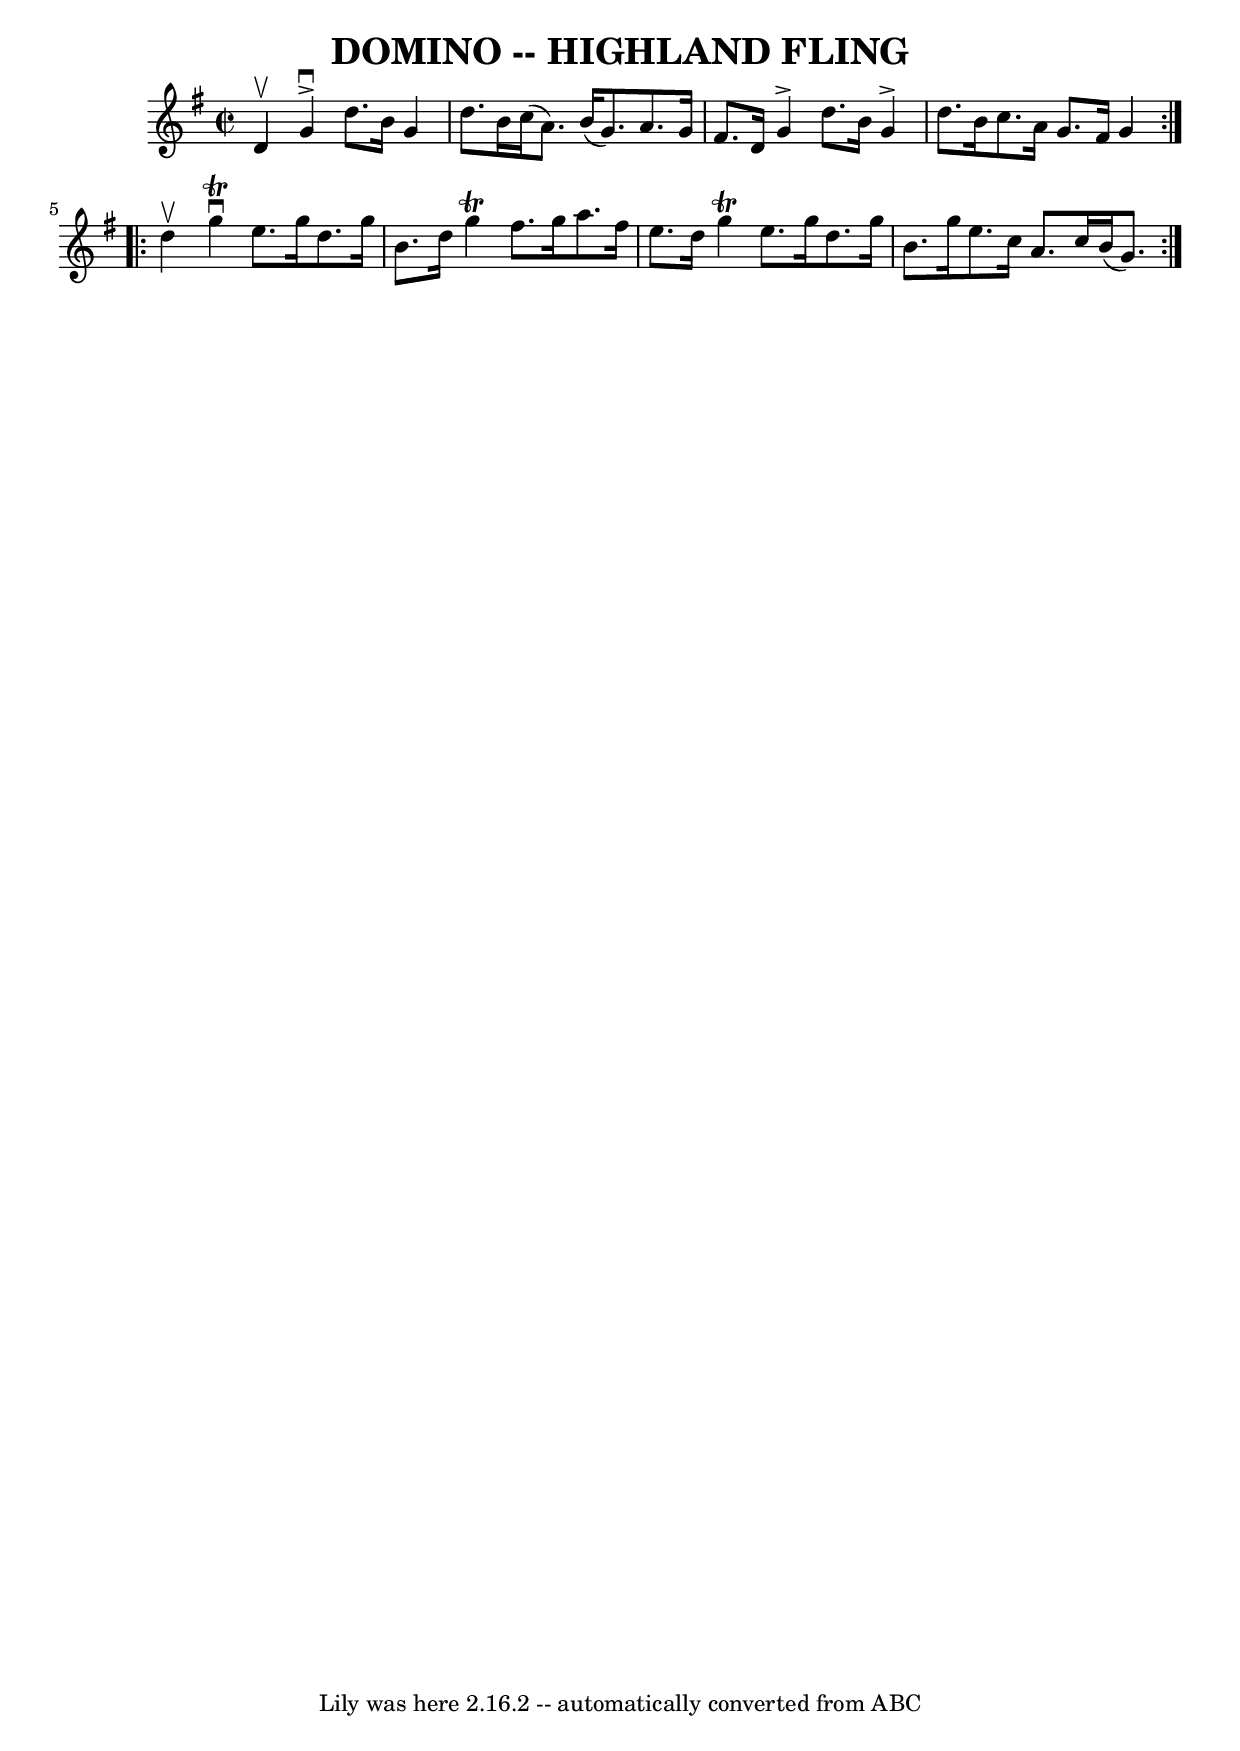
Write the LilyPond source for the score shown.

\version "2.16.2"
\include "Mammoth.ily"
\header {
  %% book = "Ryan's Mammoth Collection of Fiddle Tunes"
  crossRefNumber = "1"
  footnotes = ""
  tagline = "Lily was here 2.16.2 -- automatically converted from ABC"
  title = "DOMINO -- HIGHLAND FLING"

}
voicedefault =  {



  \repeat volta 2 {

    \override Staff.TimeSignature #'style = #'C
    \time 2/2 
    \key g \major
    d'4^\upbow       |
    g'4^\accent^\downbow   
    d''8. b'16 g'4 d''8. b'16    |
    c''16 (a'8.) b'16 (
    g'8.) a'8. g'16 fis'8. d'16        |
    g'4^\accent   
    d''8. b'16 g'4^\accent d''8. b'16    |
    c''8. a'16    
    g'8. fis'16 g'4    
  }     
  \repeat volta 2 {
    d''4^\upbow       |
    
    g''4^\downbow^\trill e''8. g''16 d''8. g''16 b'8. d''16    
    |
    g''4^\trill fis''8. g''16 a''8. fis''16 e''8.    
    d''16    |
    g''4^\trill e''8. g''16 d''8. g''16 b'8.    
    g''16    |
    e''8. c''16 a'8. c''16 b'16 (g'8.)   
  }   

}

\score{
  <<

    \context Staff="default"
    {
      \voicedefault 
      
    }

  >>
  \layout {
    
  }
  \midi {
  }

}
